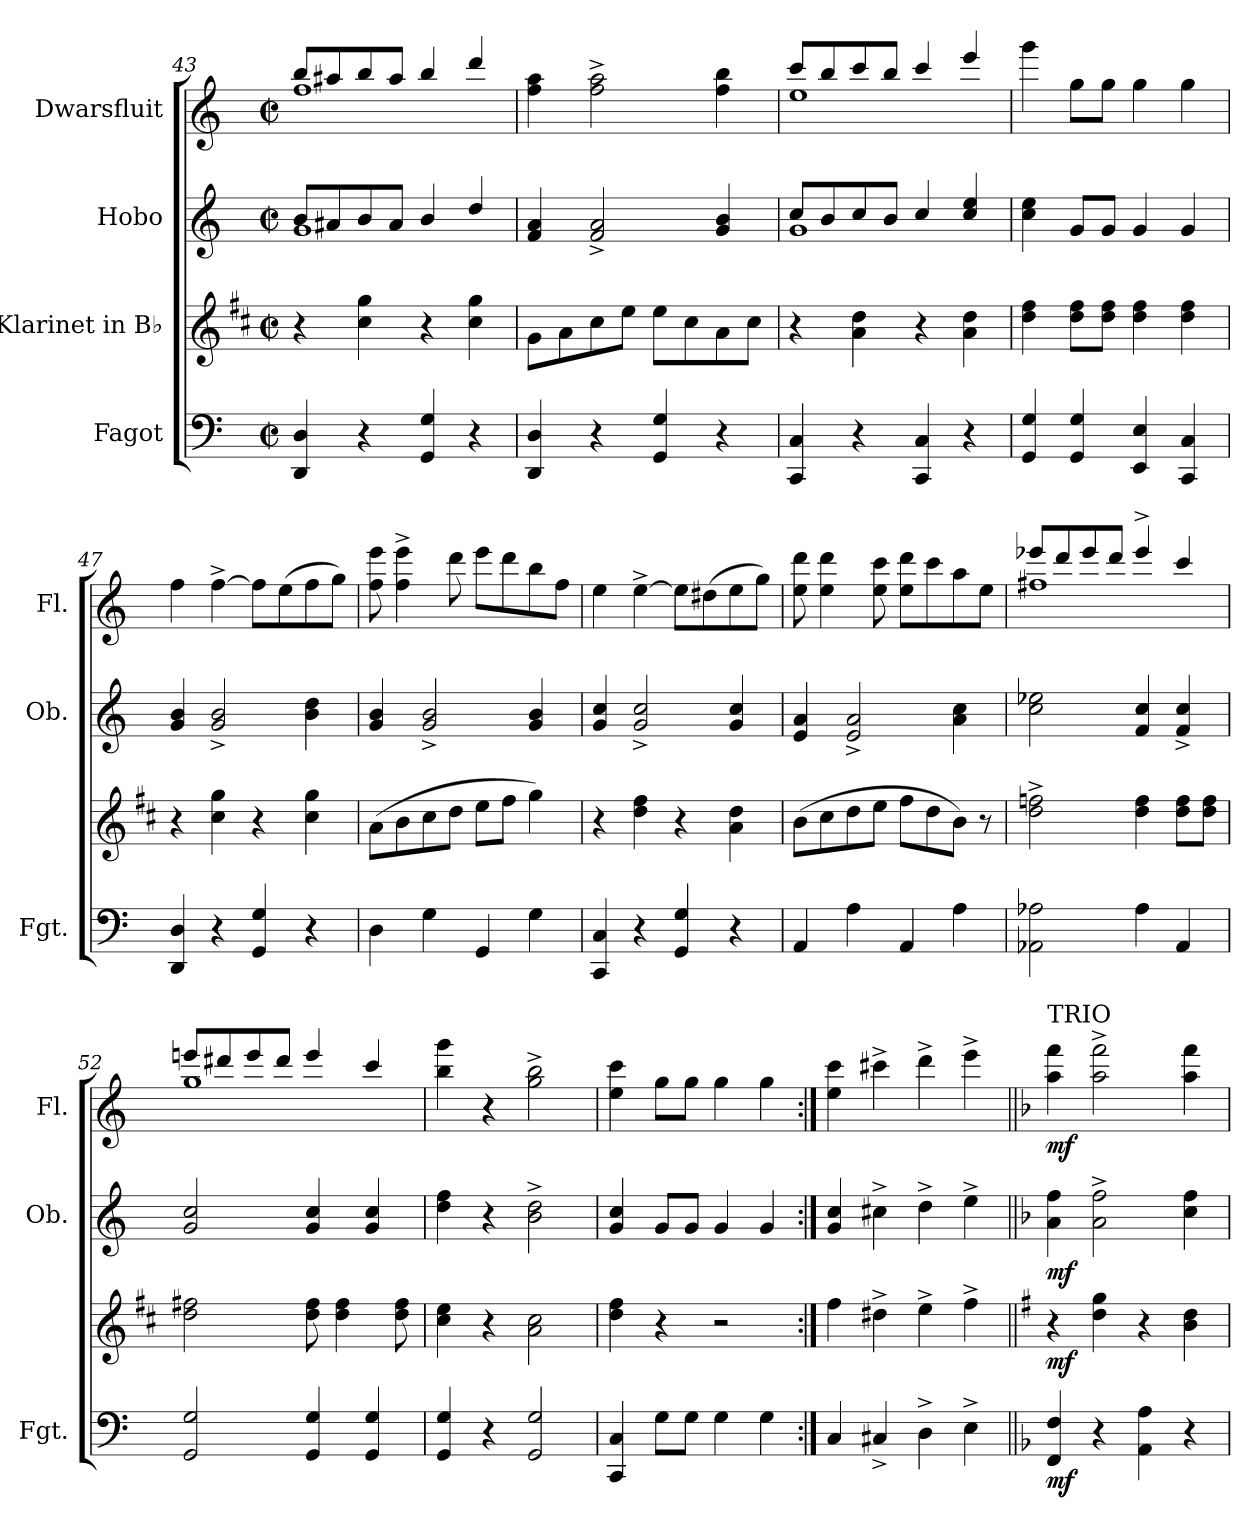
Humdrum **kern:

**kern	**dynam	**kern	**dynam	**kern	**dynam	**kern	**dynam
*part4	*part4	*part3	*part3	*part2	*part2	*part1	*part1
*staff4	*staff4	*staff3	*staff3	*staff2	*staff2	*staff1	*staff1
*I"Fagot	*	*I"Klarinet in B♭	*	*I"Hobo	*	*I"Dwarsfluit	*
*I'Fgt.	*	*	*	*I'Ob.	*	*I'Fl.	*
*clefF4	*	*clefG2	*	*clefG2	*	*clefG2	*
*	*	*ITrd1c2	*	*	*	*	*
*k[]	*	*k[]	*	*k[]	*	*k[]	*
*M2/2	*	*M2/2	*	*M2/2	*	*M2/2	*
*met(c|)	*	*met(c|)	*	*met(c|)	*	*met(c|)	*
=43	=43	=43	=43	=43	=43	=43	=43
*	*	*	*	*^	*	*^	*
4DD/ 4D/	.	4r	.	8b/L	1g	.	8bb/L	1ff	.
.	.	.	.	8a#X/	.	.	8aa#X/	.	.
4r	.	4b\ 4ff\	.	8b/	.	.	8bb/	.	.
.	.	.	.	8a#/J	.	.	8aa#/J	.	.
4GG/ 4G/	.	4r	.	4b/	.	.	4bb/	.	.
4r	.	4b\ 4ff\	.	4dd/	.	.	4ddd/	.	.
*	*	*	*	*v	*v	*	*	*	*
*	*	*	*	*	*	*v	*v	*
=44	=44	=44	=44	=44	=44	=44	=44
4DD/ 4D/	.	8f\L	.	4f/ 4a/	.	4ff\ 4aa\	.
.	.	8g\	.	.	.	.	.
4r	.	8b\	.	2f/^ 2a/^	.	2ff\^ 2aa\^	.
.	.	8dd\J	.	.	.	.	.
4GG/ 4G/	.	8dd\L	.	.	.	.	.
.	.	8b\	.	.	.	.	.
4r	.	8g\	.	4g/ 4b/	.	4ff\ 4bb\	.
.	.	8b\J	.	.	.	.	.
=45	=45	=45	=45	=45	=45	=45	=45
*	*	*	*	*^	*	*^	*
4CC/ 4C/	.	4r	.	8cc/L	1g	.	8ccc/L	1ee	.
.	.	.	.	8b/	.	.	8bb/	.	.
4r	.	4g\ 4cc\	.	8cc/	.	.	8ccc/	.	.
.	.	.	.	8b/J	.	.	8bb/J	.	.
4CC/ 4C/	.	4r	.	4cc/	.	.	4ccc/	.	.
4r	.	4g\ 4cc\	.	4cc/ 4ee/	.	.	4eee/	.	.
*	*	*	*	*v	*v	*	*	*	*
*	*	*	*	*	*	*v	*v	*
!!LO:LB:g=z
=46	=46	=46	=46	=46	=46	=46	=46
4GG/ 4G/	.	4cc\ 4ee\	.	4cc\ 4ee\	.	4ggg\	.
4GG/ 4G/	.	8cc\ 8ee\L	.	8g/L	.	8gg\L	.
.	.	8cc\ 8ee\J	.	8g/J	.	8gg\J	.
4EE/ 4E/	.	4cc\ 4ee\	.	4g/	.	4gg\	.
4CC/ 4C/	.	4cc\ 4ee\	.	4g/	.	4gg\	.
=47	=47	=47	=47	=47	=47	=47	=47
4DD/ 4D/	.	4r	.	4g/ 4b/	.	4ff\	.
4r	.	4b\ 4ff\	.	2g/^ 2b/^	.	[4ff^\	.
4GG/ 4G/	.	4r	.	.	.	8ff\L]	.
.	.	.	.	.	.	(8ee\	.
4r	.	4b\ 4ff\	.	4b\ 4dd\	.	8ff\	.
.	.	.	.	.	.	8gg\J)	.
=48	=48	=48	=48	=48	=48	=48	=48
4D\	.	(8g\L	.	4g/ 4b/	.	8ff\ 8eee\	.
.	.	8a\	.	.	.	4ff\^ 4eee\^	.
4G\	.	8b\	.	2g/^ 2b/^	.	.	.
.	.	8cc\J	.	.	.	8ddd\	.
4GG/	.	8dd\L	.	.	.	8eee\L	.
.	.	8ee\J	.	.	.	8ddd\	.
4G\	.	4ff\)	.	4g/ 4b/	.	8bb\	.
.	.	.	.	.	.	8ff\J	.
=49	=49	=49	=49	=49	=49	=49	=49
4CC/ 4C/	.	4r	.	4g/ 4cc/	.	4ee\	.
4r	.	4cc\ 4ee\	.	2g/^ 2cc/^	.	[4ee^\	.
4GG/ 4G/	.	4r	.	.	.	8ee\L]	.
.	.	.	.	.	.	(8dd#X\	.
4r	.	4g\ 4cc\	.	4g/ 4cc/	.	8ee\	.
.	.	.	.	.	.	8gg\J)	.
=50	=50	=50	=50	=50	=50	=50	=50
4AA/	.	(8a\L	.	4e/ 4a/	.	8ee\ 8ddd\	.
.	.	8b\	.	.	.	4ee\ 4ddd\	.
4A\	.	8cc\	.	2e/^ 2a/^	.	.	.
.	.	8dd\J	.	.	.	8ee\ 8ccc\	.
4AA/	.	8ee\L	.	.	.	8ee\ 8ddd\L	.
.	.	8cc\	.	.	.	8ccc\	.
4A\	.	8a\J)	.	4a\ 4cc\	.	8aa\	.
.	.	8r	.	.	.	8ee\J	.
!!LO:LB:g=z
=51	=51	=51	=51	=51	=51	=51	=51
*	*	*	*	*	*	*^	*
2AA-X\ 2A-X\	.	2cc\^ 2ee-X\^	.	2cc\ 2ee-X\	.	8eee-X/L	1ff#X	.
.	.	.	.	.	.	8ddd/	.	.
.	.	.	.	.	.	8eee-/	.	.
.	.	.	.	.	.	8ddd/J	.	.
4A-\	.	4cc\ 4ee-\	.	4f/ 4cc/	.	4eee-^/	.	.
4AA-/	.	8cc\ 8ee-\L	.	4f/^ 4cc/^	.	4ccc/	.	.
.	.	8cc\ 8ee-\J	.	.	.	.	.	.
=52	=52	=52	=52	=52	=52	=52	=52	=52
2GG/ 2G/	.	2cc\ 2een\	.	2g/ 2cc/	.	8eeen/L	1gg	.
.	.	.	.	.	.	8ddd#X/	.	.
.	.	.	.	.	.	8eee/	.	.
.	.	.	.	.	.	8ddd#/J	.	.
4GG/ 4G/	.	8cc\ 8ee\	.	4g/ 4cc/	.	4eee/	.	.
.	.	4cc\ 4ee\	.	.	.	.	.	.
4GG/ 4G/	.	.	.	4g/ 4cc/	.	4ccc/	.	.
.	.	8cc\ 8ee\	.	.	.	.	.	.
*	*	*	*	*	*	*v	*v	*
=53	=53	=53	=53	=53	=53	=53	=53
4GG/ 4G/	.	4b\ 4dd\	.	4dd\ 4ff\	.	4bb\ 4ggg\	.
4r	.	4r	.	4r	.	4r	.
2GG/ 2G/	.	2g\ 2b\	.	2b\^ 2dd\^	.	2gg\^ 2bb\^	.
=54	=54	=54	=54	=54	=54	=54	=54
4CC/ 4C/	.	4cc\ 4ee\	.	4g/ 4cc/	.	4ee\ 4ccc\	.
8G\L	.	4r	.	8g/L	.	8gg\L	.
8G\J	.	.	.	8g/J	.	8gg\J	.
4G\	.	2r	.	4g/	.	4gg\	.
4G\	.	.	.	4g/	.	4gg\	.
=55:|!	=55:|!	=55:|!	=55:|!	=55:|!	=55:|!	=55:|!	=55:|!
4C/	.	4ee\	.	4g/ 4cc/	.	4ee\ 4ccc\	.
4C#X^/	.	4cc#X^\	.	4cc#X^\	.	4ccc#X^\	.
4D^\	.	4dd^\	.	4dd^\	.	4ddd^\	.
4E^\	.	4ee^\	.	4ee^\	.	4eee^\	.
!!LO:PB:g=z
=56||	=56||	=56||	=56||	=56||	=56||	=56||	=56||
*k[b-]	*	*k[b-]	*	*k[b-]	*	*k[b-]	*
!	!	!	!	!	!	!LO:TX:a:t=TRIO	!
!	!LO:DY:b	!	!LO:DY:b	!	!LO:DY:b	!	!LO:DY:b
4FF/ 4F/	mf	4r	mf	4a\ 4ff\	mf	4aa\ 4fff\	mf
4r	.	4cc\ 4ff\	.	2a\^ 2ff\^	.	2aa\^ 2fff\^	.
4AA\ 4A\	.	4r	.	.	.	.	.
4r	.	4a\ 4cc\	.	4cc\ 4ff\	.	4aa\ 4fff\	.
=	=	=	=	=	=	=	=
*-	*-	*-	*-	*-	*-	*-	*-
